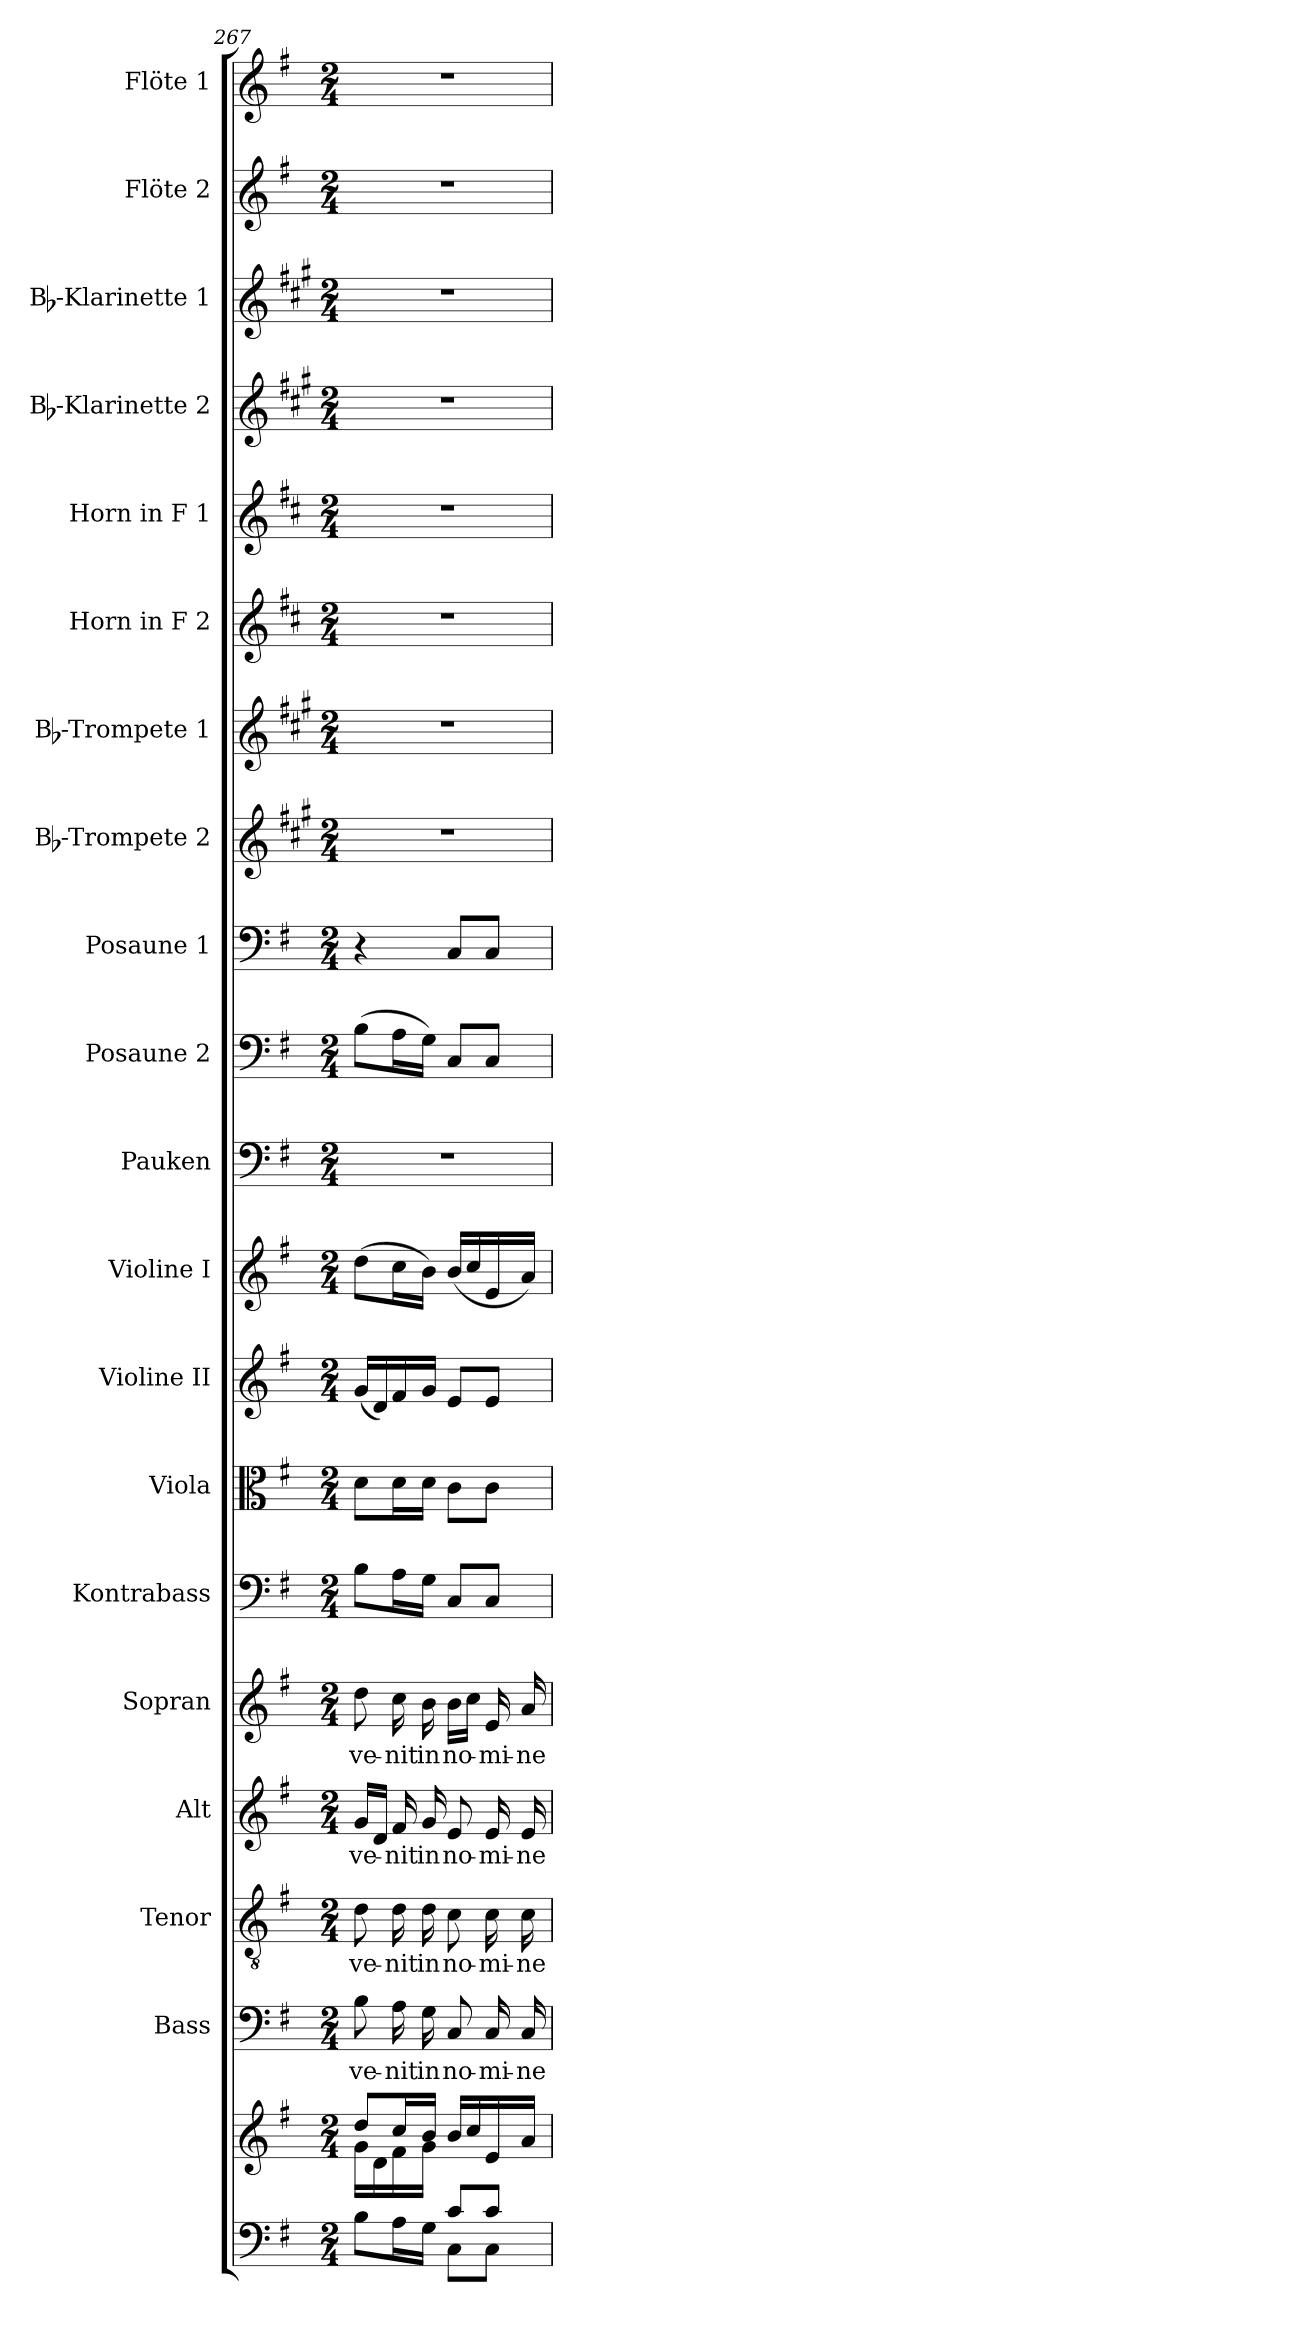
**kern	**kern	**kern	**text	**kern	**text	**kern	**text	**kern	**text	**kern	**kern	**kern	**kern	**kern	**kern	**kern	**kern	**kern	**kern	**kern	**kern	**kern	**kern	**kern
*part20	*part20	*part19	*part19	*part18	*part18	*part17	*part17	*part16	*part16	*part15	*part14	*part13	*part12	*part11	*part10	*part9	*part8	*part7	*part6	*part5	*part4	*part3	*part2	*part1
*staff21	*staff20	*staff19	*staff19	*staff18	*staff18	*staff17	*staff17	*staff16	*staff16	*staff15	*staff14	*staff13	*staff12	*staff11	*staff10	*staff9	*staff8	*staff7	*staff6	*staff5	*staff4	*staff3	*staff2	*staff1
*	*	*I"Bass	*	*I"Tenor	*	*I"Alt	*	*I"Sopran	*	*I"Kontrabass	*I"Viola	*I"Violine II	*I"Violine I	*I"Pauken	*I"Posaune 2	*I"Posaune 1	*I"Bb-Trompete 2	*I"Bb-Trompete 1	*I"Horn in F 2	*I"Horn in F 1	*I"Bb-Klarinette 2	*I"Bb-Klarinette 1	*I"Flöte 2	*I"Flöte 1
*	*	*I'B.	*	*I'T.	*	*I'A.	*	*I'S.	*	*I'Kb.	*I'Vla.	*I'Vl. II	*I'Vl. I	*I'Pk.	*I'Pos. 2	*I'Pos. 1	*I'Bb Trp. 2	*I'Bb Trp. 1	*	*	*I'Bb Kl. 2	*I'Bb Kl. 1	*I'Fl. 2	*I'Fl. 1
*clefF4	*clefG2	*clefF4	*	*clefGv2	*	*clefG2	*	*clefG2	*	*clefF4	*clefC3	*clefG2	*clefG2	*clefF4	*clefF4	*clefF4	*clefG2	*clefG2	*clefG2	*clefG2	*clefG2	*clefG2	*clefG2	*clefG2
*	*	*	*	*	*	*	*	*	*	*ITrd7c12	*	*	*	*	*	*	*ITrd1c2	*ITrd1c2	*ITrd4c7	*ITrd4c7	*ITrd1c2	*ITrd1c2	*	*
*k[f#]	*k[f#]	*k[f#]	*	*k[f#]	*	*k[f#]	*	*k[f#]	*	*k[f#]	*k[f#]	*k[f#]	*k[f#]	*k[f#]	*k[f#]	*k[f#]	*k[f#]	*k[f#]	*k[f#]	*k[f#]	*k[f#]	*k[f#]	*k[f#]	*k[f#]
*G:	*G:	*G:	*	*G:	*	*G:	*	*G:	*	*G:	*G:	*G:	*G:	*G:	*G:	*G:	*G:	*G:	*G:	*G:	*G:	*G:	*G:	*G:
*M2/4	*M2/4	*M2/4	*	*M2/4	*	*M2/4	*	*M2/4	*	*M2/4	*M2/4	*M2/4	*M2/4	*M2/4	*M2/4	*M2/4	*M2/4	*M2/4	*M2/4	*M2/4	*M2/4	*M2/4	*M2/4	*M2/4
=267	=267	=267	=267	=267	=267	=267	=267	=267	=267	=267	=267	=267	=267	=267	=267	=267	=267	=267	=267	=267	=267	=267	=267	=267
*^	*^	*	*	*	*	*	*	*	*	*	*	*	*	*	*	*	*	*	*	*	*	*	*	*
!	!	!	!	!	!LO:LY:b	!	!LO:LY:b	!	!LO:LY:b	!	!LO:LY:b	!	!	!	!	!	!	!	!	!	!	!	!	!	!	!
4ryy	8B\L	8dd/L	16g\LL	8B\	ve-	8d\	ve-	16g/LL	ve-	8dd\	ve-	8BB\L	8d\L	(<16g/LL	(>8dd\L	2r	(>8B\L	4r	2r	2r	2r	2r	2r	2r	2r	2r
.	.	.	16d\	.	.	.	.	16d/JJ	.	.	.	.	.	16d/)	.	.	.	.	.	.	.	.	.	.	.	.
!	!	!	!	!	!LO:LY:b	!	!LO:LY:b	!	!LO:LY:b	!	!LO:LY:b	!	!	!	!	!	!	!	!	!	!	!	!	!	!	!
.	16A\L	16cc/L	16f#\	16A\	-nit	16d\	-nit	16f#/	-nit	16cc\	-nit	16AA\L	16d\L	16f#/	16cc\L	.	16A\L	.	.	.	.	.	.	.	.	.
!	!	!	!	!	!LO:LY:b	!	!LO:LY:b	!	!LO:LY:b	!	!LO:LY:b	!	!	!	!	!	!	!	!	!	!	!	!	!	!	!
.	16G\JJ	16b/JJ	16g\JJ	16G\	in	16d\	in	16g/	in	16b\	in	16GG\JJ	16d\JJ	16g/JJ	16b\JJ)	.	16G\JJ)	.	.	.	.	.	.	.	.	.
!	!	!	!	!	!LO:LY:b	!	!LO:LY:b	!	!LO:LY:b	!	!LO:LY:b	!	!	!	!	!	!	!	!	!	!	!	!	!	!	!
8c/L	8C\L	16b/LL	4ryy	8C/	no-	8c\	no-	8e/	no-	16b\LL	no-	8CC/L	8c\L	8e/L	(<16b/LL	.	8C/L	8C/L	.	.	.	.	.	.	.	.
.	.	16cc/	.	.	.	.	.	.	.	16cc\JJ	.	.	.	.	16cc/	.	.	.	.	.	.	.	.	.	.	.
!	!	!	!	!	!LO:LY:b	!	!LO:LY:b	!	!LO:LY:b	!	!LO:LY:b	!	!	!	!	!	!	!	!	!	!	!	!	!	!	!
8c/J	8C\J	16e/	.	16C/	-mi-	16c\	-mi-	16e/	-mi-	16e/	-mi-	8CC/J	8c\J	8e/J	16e/	.	8C/J	8C/J	.	.	.	.	.	.	.	.
!	!	!	!	!	!LO:LY:b	!	!LO:LY:b	!	!LO:LY:b	!	!LO:LY:b	!	!	!	!	!	!	!	!	!	!	!	!	!	!	!
.	.	16a/JJ	.	16C/	-ne	16c\	-ne	16e/	-ne	16a/	-ne	.	.	.	16a/JJ)	.	.	.	.	.	.	.	.	.	.	.
*v	*v	*	*	*	*	*	*	*	*	*	*	*	*	*	*	*	*	*	*	*	*	*	*	*	*	*
*	*v	*v	*	*	*	*	*	*	*	*	*	*	*	*	*	*	*	*	*	*	*	*	*	*	*
=	=	=	=	=	=	=	=	=	=	=	=	=	=	=	=	=	=	=	=	=	=	=	=	=
*-	*-	*-	*-	*-	*-	*-	*-	*-	*-	*-	*-	*-	*-	*-	*-	*-	*-	*-	*-	*-	*-	*-	*-	*-
